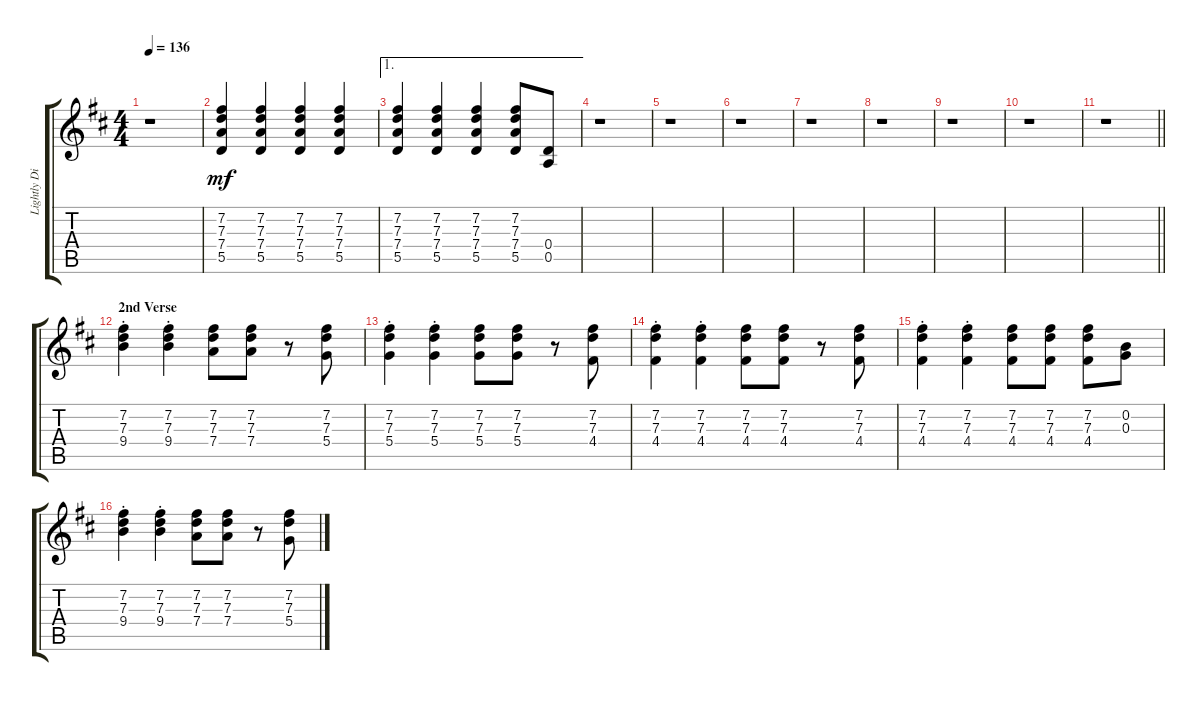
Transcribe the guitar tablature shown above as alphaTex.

\track ("Lightly Distorted/Acoustic" "Lightly Di") {instrument distortionguitar}
\staff {score tabs}
\tuning (E4 B3 G3 D3 A2 E2) {hide}
\ts (4 4)
\tempo 136
\clef g2
\ks d
r.1{dy mf} |
(7.2 7.3 7.4 5.5).4 (7.2 7.3 7.4 5.5).4 (7.2 7.3 7.4 5.5).4 (7.2 7.3 7.4 5.5).4 |
\ae 1
(7.2 7.3 7.4 5.5).4 (7.2 7.3 7.4 5.5).4 (7.2 7.3 7.4 5.5).4 (7.2 7.3 7.4 5.5).8 (0.4 0.5).8 |
r.1 |
r.1 |
r.1 |
r.1 |
r.1 |
r.1 |
r.1 |
\barLineRight lightlight
r.1 |
\section ("" "2nd Verse")
(7.2{st} 7.3{st} 9.4{st}).4 (7.2{st} 7.3{st} 9.4{st}).4 (7.2 7.3 7.4).8 (7.2 7.3 7.4).8 r.8 (7.2 7.3 5.4).8 |
(7.2{st} 7.3{st} 5.4{st}).4 (7.2{st} 7.3{st} 5.4{st}).4 (7.2 7.3 5.4).8 (7.2 7.3 5.4).8 r.8 (7.2 7.3 4.4).8 |
(7.2{st} 7.3{st} 4.4{st}).4 (7.2{st} 7.3{st} 4.4{st}).4 (7.2 7.3 4.4).8 (7.2 7.3 4.4).8 r.8 (7.2 7.3 4.4).8 |
(7.2{st} 7.3{st} 4.4{st}).4 (7.2{st} 7.3{st} 4.4{st}).4 (7.2 7.3 4.4).8 (7.2 7.3 4.4).8 (7.2 7.3 4.4).8 (0.2 0.3).8 |
(7.2{st} 7.3{st} 9.4{st}).4 (7.2{st} 7.3{st} 9.4{st}).4 (7.2 7.3 7.4).8 (7.2 7.3 7.4).8 r.8 (7.2 7.3 5.4).8
